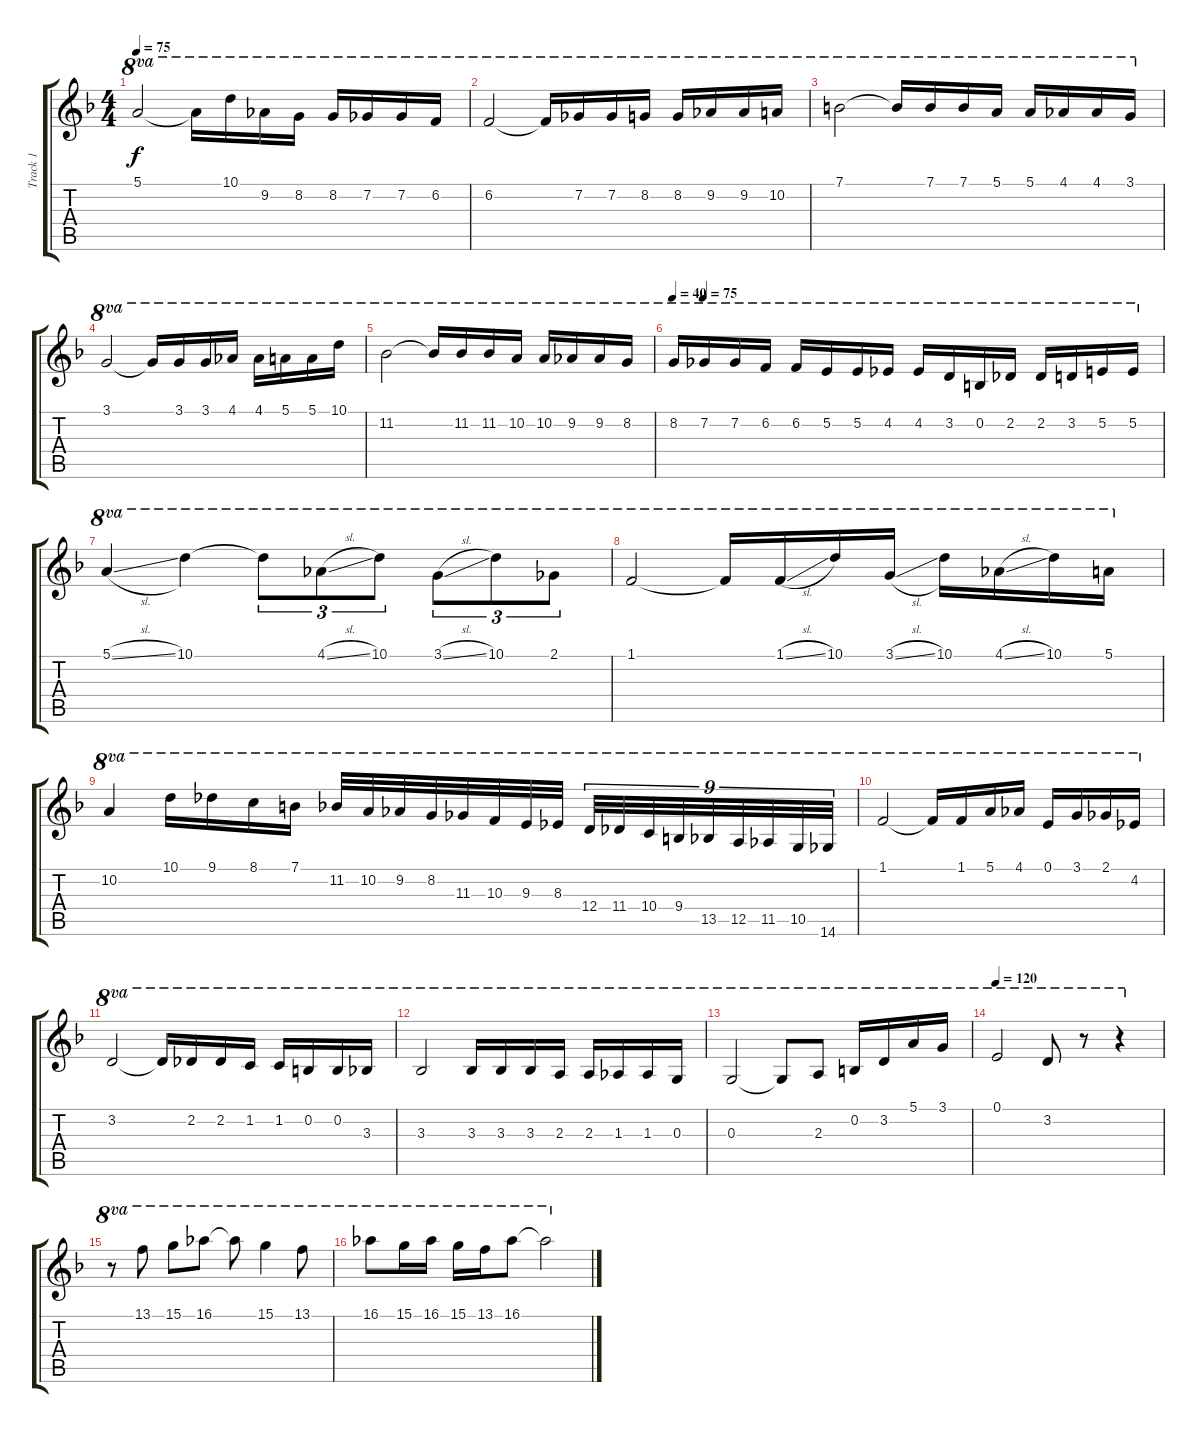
\track ("Track 1" "Track 1") {instrument acousticguitarsteel}
\staff {score tabs}
\tuning (E4 B3 G3 D3 A2 E2) {hide}
\ts (4 4)
\tempo 75
\clef g2
\ks f
5.1.2{ot 8va dy f} 5.1{t}.16{ot 8va} 10.1.16{ot 8va} 9.2.16{ot 8va} 8.2.16{ot 8va} 8.2.16{ot 8va} 7.2.16{ot 8va} 7.2.16{ot 8va} 6.2.16{ot 8va} |
6.2.2{ot 8va} 6.2{t}.16{ot 8va} 7.2.16{ot 8va} 7.2.16{ot 8va} 8.2.16{ot 8va} 8.2.16{ot 8va} 9.2.16{ot 8va} 9.2.16{ot 8va} 10.2.16{ot 8va} |
7.1.2{ot 8va} 7.1{t}.16{ot 8va} 7.1.16{ot 8va} 7.1.16{ot 8va} 5.1.16{ot 8va} 5.1.16{ot 8va} 4.1.16{ot 8va} 4.1.16{ot 8va} 3.1.16{ot 8va} |
3.1.2{ot 8va} 3.1{t}.16{ot 8va} 3.1.16{ot 8va} 3.1.16{ot 8va} 4.1.16{ot 8va} 4.1.16{ot 8va} 5.1.16{ot 8va} 5.1.16{ot 8va} 10.1.16{ot 8va} |
11.2.2{ot 8va} 11.2{t}.16{ot 8va} 11.2.16{ot 8va} 11.2.16{ot 8va} 10.2.16{ot 8va} 10.2.16{ot 8va} 9.2.16{ot 8va} 9.2.16{ot 8va} 8.2.16{ot 8va} |
\tempo 40
\tempo (75 0.0625)
8.2.16{ot 8va} 7.2.16{ot 8va} 7.2.16{ot 8va} 6.2.16{ot 8va} 6.2.16{ot 8va} 5.2.16{ot 8va} 5.2.16{ot 8va} 4.2.16{ot 8va} 4.2.16{ot 8va} 3.2.16{ot 8va} 0.2.16{ot 8va} 2.2.16{ot 8va} 2.2.16{ot 8va} 3.2.16{ot 8va} 5.2.16{ot 8va} 5.2.16{ot 8va} |
5.1{sl}.4{ot 8va} 10.1.4{ot 8va} 10.1{t}.8{tu (3 2) ot 8va} 4.1{sl}.8{tu (3 2) ot 8va} 10.1.8{tu (3 2) ot 8va} 3.1{sl}.8{tu (3 2) ot 8va} 10.1.8{tu (3 2) ot 8va} 2.1.8{tu (3 2) ot 8va} |
1.1.2{ot 8va} 1.1{t}.16{ot 8va} 1.1{sl}.16{ot 8va} 10.1.16{ot 8va} 3.1{sl}.16{ot 8va} 10.1.16{ot 8va} 4.1{sl}.16{ot 8va} 10.1.16{ot 8va} 5.1.16{ot 8va} |
10.2.4{ot 8va} 10.1.16{ot 8va} 9.1.16{ot 8va} 8.1.16{ot 8va} 7.1.16{ot 8va} 11.2.32{ot 8va} 10.2.32{ot 8va} 9.2.32{ot 8va} 8.2.32{ot 8va} 11.3.32{ot 8va} 10.3.32{ot 8va} 9.3.32{ot 8va} 8.3.32{ot 8va} 12.4.32{tu (9 8) ot 8va} 11.4.32{tu (9 8) ot 8va} 10.4.32{tu (9 8) ot 8va} 9.4.32{tu (9 8) ot 8va} 13.5.32{tu (9 8) ot 8va} 12.5.32{tu (9 8) ot 8va} 11.5.32{tu (9 8) ot 8va} 10.5.32{tu (9 8) ot 8va} 14.6.32{tu (9 8) ot 8va} |
1.1.2{ot 8va} 1.1{t}.16{ot 8va} 1.1.16{ot 8va} 5.1.16{ot 8va} 4.1.16{ot 8va} 0.1.16{ot 8va} 3.1.16{ot 8va} 2.1.16{ot 8va} 4.2.16{ot 8va} |
3.2.2{ot 8va} 3.2{t}.16{ot 8va} 2.2.16{ot 8va} 2.2.16{ot 8va} 1.2.16{ot 8va} 1.2.16{ot 8va} 0.2.16{ot 8va} 0.2.16{ot 8va} 3.3.16{ot 8va} |
3.3.2{ot 8va} 3.3.16{ot 8va} 3.3.16{ot 8va} 3.3.16{ot 8va} 2.3.16{ot 8va} 2.3.16{ot 8va} 1.3.16{ot 8va} 1.3.16{ot 8va} 0.3.16{ot 8va} |
0.3.2{ot 8va} 0.3{t}.8{ot 8va} 2.3.8{ot 8va} 0.2.16{ot 8va} 3.2.16{ot 8va} 5.1.16{ot 8va} 3.1.16{ot 8va} |
\tempo 120
0.1.2{ot 8va} 3.2.8{ot 8va} r.8{ot 8va} r.4{ot 8va} |
r.8{ot 8va} 13.1.8{ot 8va} 15.1.8{ot 8va} 16.1.8{ot 8va} 16.1{t}.8{ot 8va} 15.1.4{ot 8va} 13.1.8{ot 8va} |
16.1.8{ot 8va} 15.1.16{ot 8va} 16.1.16{ot 8va} 15.1.16{ot 8va} 13.1.16{ot 8va} 16.1.8{ot 8va} 16.1{t}.2{ot 8va}
